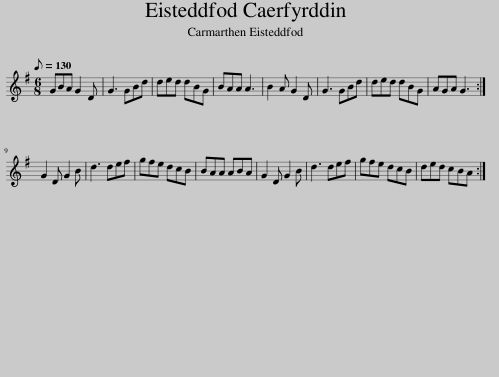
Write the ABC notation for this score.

X:1
L:1/8
Q:1/8=130
M:6/8
I:linebreak $
K:G
V:1 treble
V:1
 GBA G2 D | G3 GBd | ded dBG | BAA A3 | B2 A G2 D | %5
 G3 GBd | ded dBG | AGA G3 :|$ G2 D G2 B | d3 def | %10
 gfe dcB | BAA ABA | G2 D G2 B | d3 def | gfe dcB | %15
 ded cBA :| %16
